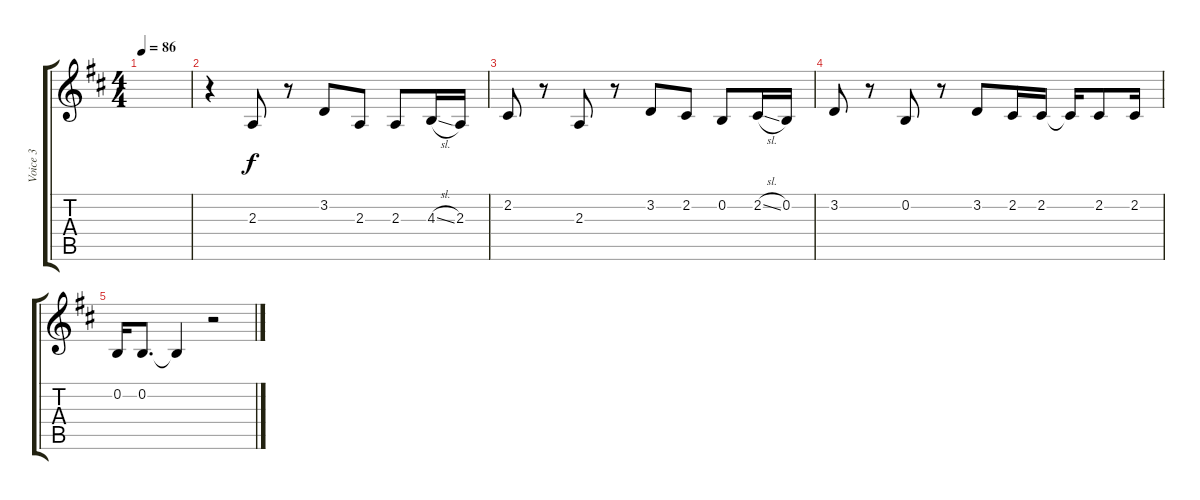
\track ("Voice 3" "Voice 3") {instrument choiraahs}
\staff {score tabs}
\tuning (E4 B3 G3 D3 A2 E2) {hide}
\ts (4 4)
\tempo 86
\clef g2
\ks d
|
r.4 2.3.8 r.8 3.2.8 2.3.8 2.3.8 4.3{sl}.16 2.3.16 |
2.2.8 r.8 2.3.8 r.8 3.2.8 2.2.8 0.2.8 2.2{sl}.16 0.2.16 |
3.2.8 r.8 0.2.8 r.8 3.2.8 2.2.16 2.2.16 2.2{t}.16 2.2.8 2.2.16 |
0.2.16 0.2.8{d} 0.2{t}.4 r.2
